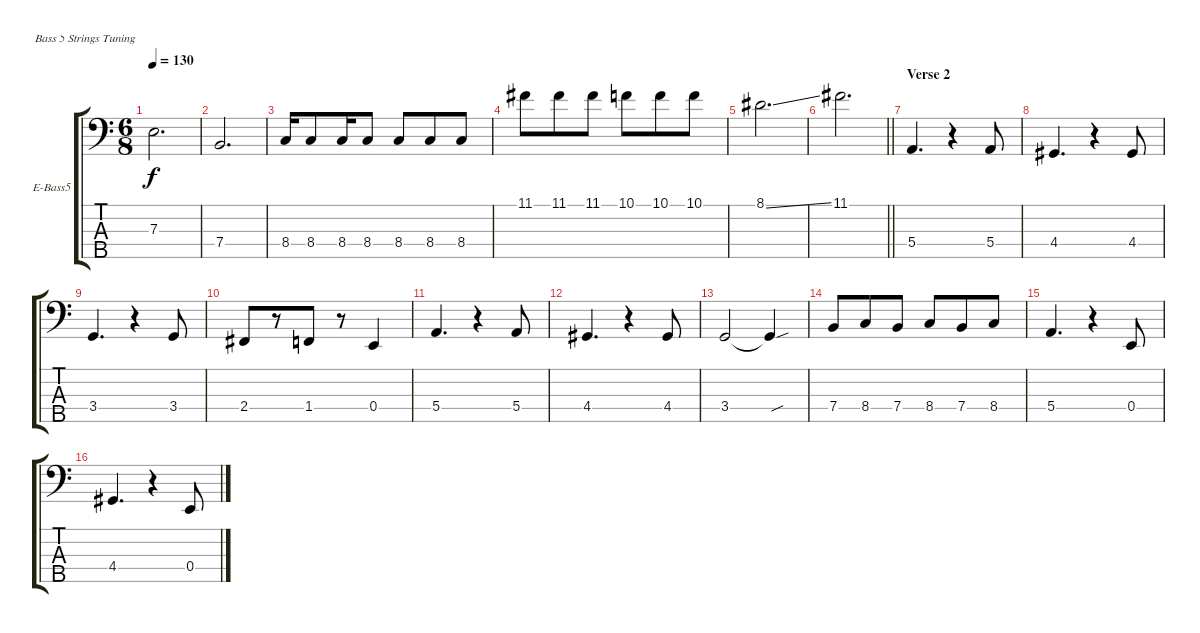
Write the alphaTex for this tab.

\bracketExtendMode groupsimilarinstruments
\firstSystemTrackNameOrientation horizontal
\otherSystemsTrackNameOrientation horizontal
\track ("bass (Andrey Stefnuk)" "E-Bass5") {instrument electricbassfinger}
\staff {score tabs}
\tuning (G2 D2 A1 E1 B0)
\ts (6 8)
\tempo 130
\clef f4
\ks aminor
7.3.2{d dy f} |
7.4.2{d} |
8.4.16 8.4.8 8.4.16 8.4.8 8.4.8 8.4.8 8.4.8 |
11.1.8 11.1.8 11.1.8 10.1.8 10.1.8 10.1.8 |
8.1{ss}.2{d} |
\barLineRight lightlight
11.1.2{d} |
\section ("" "Verse 2")
5.4.4{d} r.4 5.4.8 |
4.4.4{d} r.4 4.4.8 |
3.4.4{d} r.4 3.4.8 |
2.4.8 r.8 1.4.8 r.8 0.4.4 |
5.4.4{d} r.4 5.4.8 |
4.4.4{d} r.4 4.4.8 |
3.4.2 3.4{sou t}.4 |
7.4.8 8.4.8 7.4.8 8.4.8 7.4.8 8.4.8 |
5.4.4{d} r.4 0.4.8 |
4.4.4{d} r.4 0.4.8
